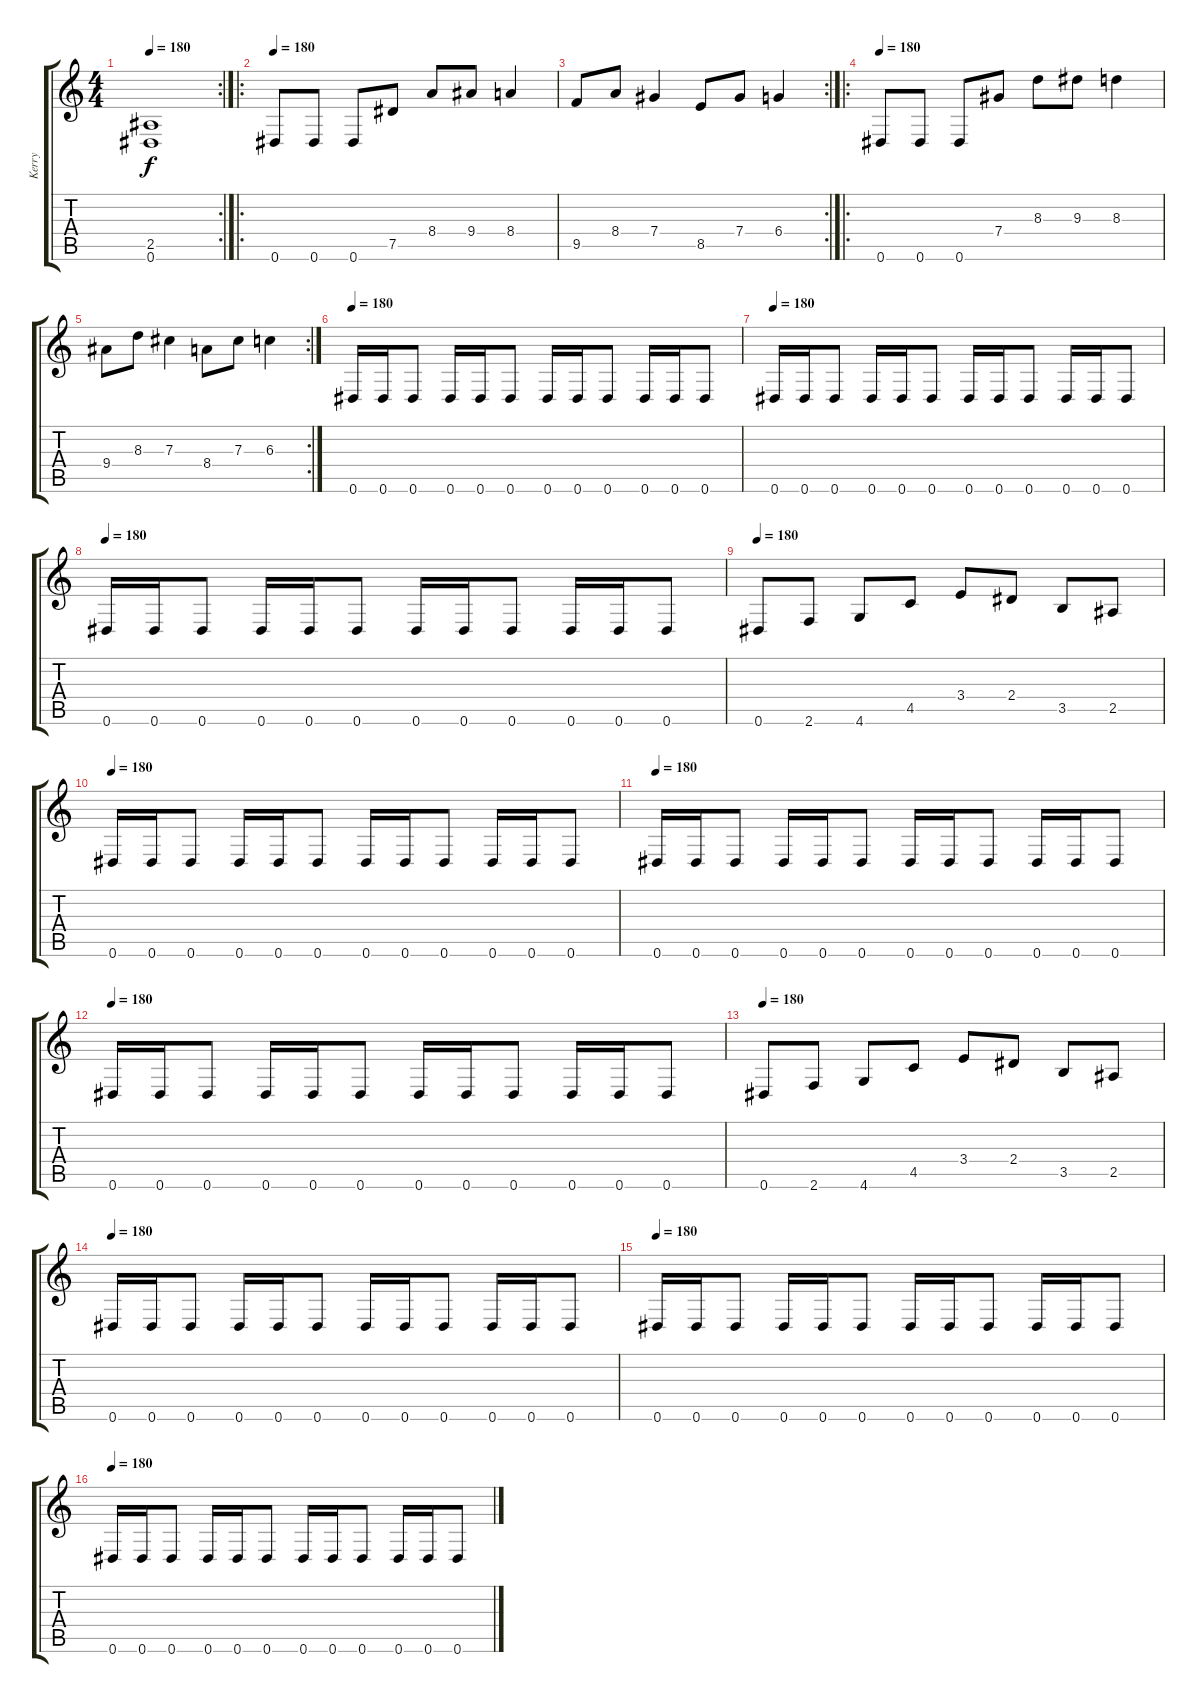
\track ("Kerry" "Kerry") {instrument distortionguitar}
\staff {score tabs}
\tuning (Eb4 Bb3 Gb3 Db3 Ab2 Eb2) {hide}
\rc 2
\ts (4 4)
\tempo 180
\clef g2
\ks c
(2.5{t} 0.6{t}).1{dy f} |
\ro
\tempo 180
0.6.8 0.6.8 0.6.8 7.5.8 8.4.8 9.4.8 8.4.4 |
\rc 2
9.5.8 8.4.8 7.4.4 8.5.8 7.4.8 6.4.4 |
\ro
\tempo 180
0.6.8 0.6.8 0.6.8 7.4.8 8.3.8 9.3.8 8.3.4 |
\rc 2
9.4.8 8.3.8 7.3.4 8.4.8 7.3.8 6.3.4 |
\tempo 180
0.6.16 0.6.16 0.6.8 0.6.16 0.6.16 0.6.8 0.6.16 0.6.16 0.6.8 0.6.16 0.6.16 0.6.8 |
\tempo 180
0.6.16 0.6.16 0.6.8 0.6.16 0.6.16 0.6.8 0.6.16 0.6.16 0.6.8 0.6.16 0.6.16 0.6.8 |
\tempo 180
0.6.16 0.6.16 0.6.8 0.6.16 0.6.16 0.6.8 0.6.16 0.6.16 0.6.8 0.6.16 0.6.16 0.6.8 |
\tempo 180
0.6.8 2.6.8 4.6.8 4.5.8 3.4.8 2.4.8 3.5.8 2.5.8 |
\tempo 180
0.6.16 0.6.16 0.6.8 0.6.16 0.6.16 0.6.8 0.6.16 0.6.16 0.6.8 0.6.16 0.6.16 0.6.8 |
\tempo 180
0.6.16 0.6.16 0.6.8 0.6.16 0.6.16 0.6.8 0.6.16 0.6.16 0.6.8 0.6.16 0.6.16 0.6.8 |
\tempo 180
0.6.16 0.6.16 0.6.8 0.6.16 0.6.16 0.6.8 0.6.16 0.6.16 0.6.8 0.6.16 0.6.16 0.6.8 |
\tempo 180
0.6.8 2.6.8 4.6.8 4.5.8 3.4.8 2.4.8 3.5.8 2.5.8 |
\tempo 180
0.6.16 0.6.16 0.6.8 0.6.16 0.6.16 0.6.8 0.6.16 0.6.16 0.6.8 0.6.16 0.6.16 0.6.8 |
\tempo 180
0.6.16 0.6.16 0.6.8 0.6.16 0.6.16 0.6.8 0.6.16 0.6.16 0.6.8 0.6.16 0.6.16 0.6.8 |
\tempo 180
0.6.16 0.6.16 0.6.8 0.6.16 0.6.16 0.6.8 0.6.16 0.6.16 0.6.8 0.6.16 0.6.16 0.6.8
